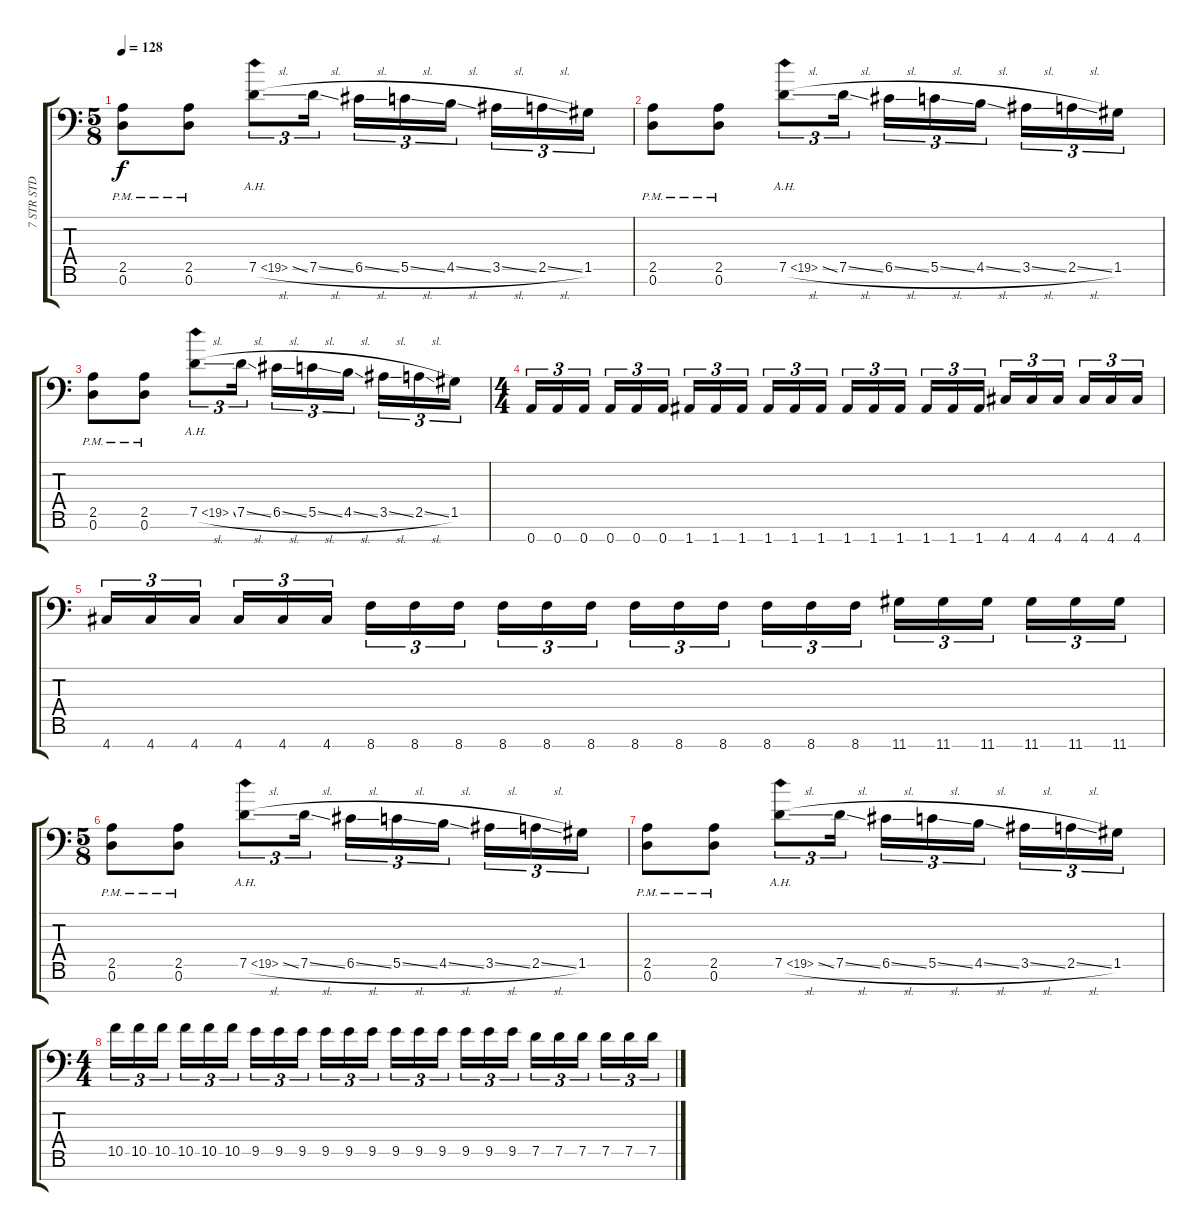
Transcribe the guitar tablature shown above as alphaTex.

\track ("7 STR STD A" "7 STR STD ") {instrument overdrivenguitar}
\staff {score tabs}
\tuning (D4 A3 F3 C3 G2 D2 A1) {hide}
\ts (5 8)
\tempo 128
\clef f4
\ks c
(2.5{pm} 0.6{pm}).8{dy f} (2.5{pm} 0.6{pm}).8 7.5{ah 12 sl}.8{tu (3 2)} 7.5{sl}.16{tu (3 2)} 6.5{sl}.16{tu (3 2)} 5.5{sl}.16{tu (3 2)} 4.5{sl}.16{tu (3 2)} 3.5{sl}.16{tu (3 2)} 2.5{sl}.16{tu (3 2)} 1.5.16{tu (3 2)} |
(2.5{pm} 0.6{pm}).8 (2.5{pm} 0.6{pm}).8 7.5{ah 12 sl}.8{tu (3 2)} 7.5{sl}.16{tu (3 2)} 6.5{sl}.16{tu (3 2)} 5.5{sl}.16{tu (3 2)} 4.5{sl}.16{tu (3 2)} 3.5{sl}.16{tu (3 2)} 2.5{sl}.16{tu (3 2)} 1.5.16{tu (3 2)} |
(2.5{pm} 0.6{pm}).8 (2.5{pm} 0.6{pm}).8 7.5{ah 12 sl}.8{tu (3 2)} 7.5{sl}.16{tu (3 2)} 6.5{sl}.16{tu (3 2)} 5.5{sl}.16{tu (3 2)} 4.5{sl}.16{tu (3 2)} 3.5{sl}.16{tu (3 2)} 2.5{sl}.16{tu (3 2)} 1.5.16{tu (3 2)} |
\ts (4 4)
0.7.16{tu (3 2)} 0.7.16{tu (3 2)} 0.7.16{tu (3 2) beam splitsecondary} 0.7.16{tu (3 2)} 0.7.16{tu (3 2)} 0.7.16{tu (3 2)} 1.7.16{tu (3 2)} 1.7.16{tu (3 2)} 1.7.16{tu (3 2) beam splitsecondary} 1.7.16{tu (3 2)} 1.7.16{tu (3 2)} 1.7.16{tu (3 2)} 1.7.16{tu (3 2)} 1.7.16{tu (3 2)} 1.7.16{tu (3 2) beam splitsecondary} 1.7.16{tu (3 2)} 1.7.16{tu (3 2)} 1.7.16{tu (3 2)} 4.7.16{tu (3 2)} 4.7.16{tu (3 2)} 4.7.16{tu (3 2) beam splitsecondary} 4.7.16{tu (3 2)} 4.7.16{tu (3 2)} 4.7.16{tu (3 2)} |
4.7.16{tu (3 2)} 4.7.16{tu (3 2)} 4.7.16{tu (3 2) beam splitsecondary} 4.7.16{tu (3 2)} 4.7.16{tu (3 2)} 4.7.16{tu (3 2)} 8.7.16{tu (3 2)} 8.7.16{tu (3 2)} 8.7.16{tu (3 2) beam splitsecondary} 8.7.16{tu (3 2)} 8.7.16{tu (3 2)} 8.7.16{tu (3 2)} 8.7.16{tu (3 2)} 8.7.16{tu (3 2)} 8.7.16{tu (3 2) beam splitsecondary} 8.7.16{tu (3 2)} 8.7.16{tu (3 2)} 8.7.16{tu (3 2)} 11.7.16{tu (3 2)} 11.7.16{tu (3 2)} 11.7.16{tu (3 2) beam splitsecondary} 11.7.16{tu (3 2)} 11.7.16{tu (3 2)} 11.7.16{tu (3 2)} |
\ts (5 8)
(2.5{pm} 0.6{pm}).8 (2.5{pm} 0.6{pm}).8 7.5{ah 12 sl}.8{tu (3 2)} 7.5{sl}.16{tu (3 2)} 6.5{sl}.16{tu (3 2)} 5.5{sl}.16{tu (3 2)} 4.5{sl}.16{tu (3 2)} 3.5{sl}.16{tu (3 2)} 2.5{sl}.16{tu (3 2)} 1.5.16{tu (3 2)} |
(2.5{pm} 0.6{pm}).8 (2.5{pm} 0.6{pm}).8 7.5{ah 12 sl}.8{tu (3 2)} 7.5{sl}.16{tu (3 2)} 6.5{sl}.16{tu (3 2)} 5.5{sl}.16{tu (3 2)} 4.5{sl}.16{tu (3 2)} 3.5{sl}.16{tu (3 2)} 2.5{sl}.16{tu (3 2)} 1.5.16{tu (3 2)} |
\ts (4 4)
10.5.16{tu (3 2)} 10.5.16{tu (3 2)} 10.5.16{tu (3 2) beam splitsecondary} 10.5.16{tu (3 2)} 10.5.16{tu (3 2)} 10.5.16{tu (3 2)} 9.5.16{tu (3 2)} 9.5.16{tu (3 2)} 9.5.16{tu (3 2) beam splitsecondary} 9.5.16{tu (3 2)} 9.5.16{tu (3 2)} 9.5.16{tu (3 2)} 9.5.16{tu (3 2)} 9.5.16{tu (3 2)} 9.5.16{tu (3 2) beam splitsecondary} 9.5.16{tu (3 2)} 9.5.16{tu (3 2)} 9.5.16{tu (3 2)} 7.5.16{tu (3 2)} 7.5.16{tu (3 2)} 7.5.16{tu (3 2) beam splitsecondary} 7.5.16{tu (3 2)} 7.5.16{tu (3 2)} 7.5.16{tu (3 2)}
